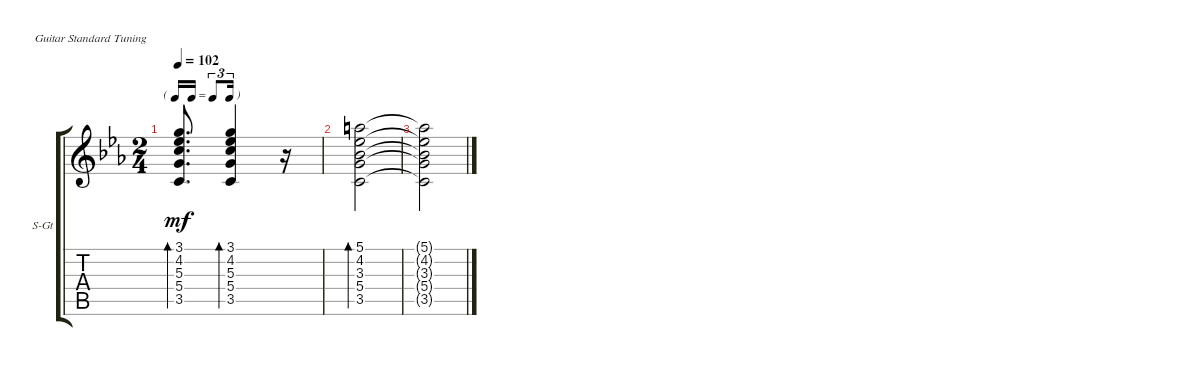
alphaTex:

\defaultSystemsLayout 4
\bracketExtendMode groupsimilarinstruments
\firstSystemTrackNameOrientation horizontal
\otherSystemsTrackNameOrientation horizontal
\track ("Steel Guitar" "S-Gt") {instrument acousticguitarsteel}
\staff {score tabs}
\tuning (E4 B3 G3 D3 A2 E2)
\ts (2 4)
\tf triplet16th
\tempo 102
\clef g2
\ks cminor
(3.5 5.4 5.3 4.2 3.1).8{d bd 30 dy mf} (3.5 5.4 5.3 4.2 3.1).4{bd 30} r.16 |
(3.5 5.4 3.3 4.2 5.1).2{bd 30} |
(3.5{t} 5.4{t} 3.3{t} 4.2{t} 5.1{t}).2
